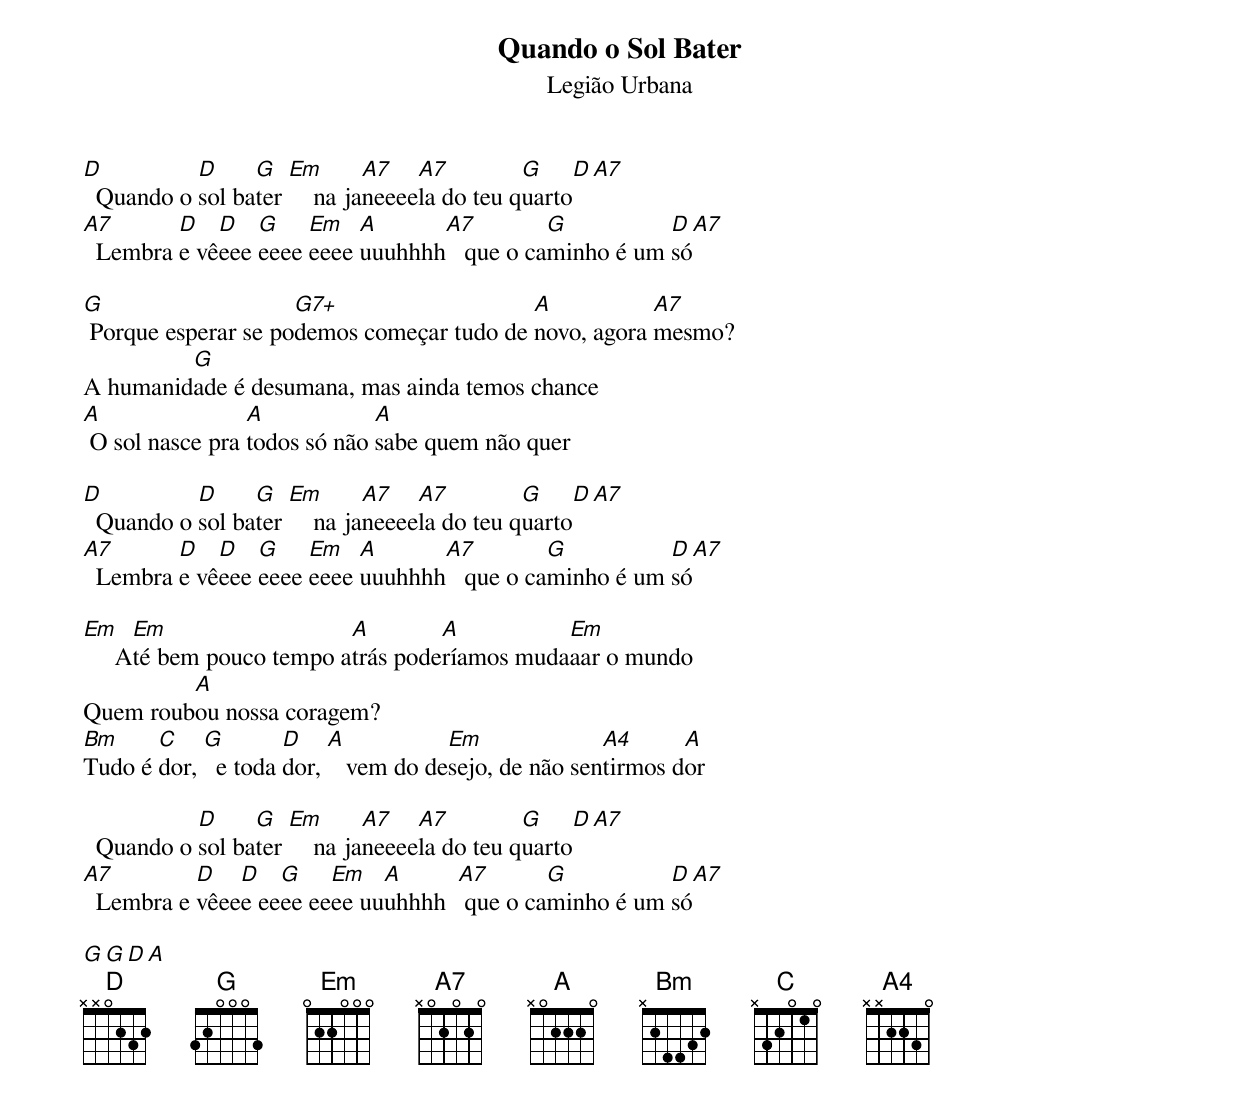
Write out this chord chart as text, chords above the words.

Quando o Sol Bater
Legião Urbana

D          D     G   Em       A7   A7         G      D  A7
  Quando o sol bater     na janeeeela do teu quarto
A7       D   D   G    Em   A      A7         G          D  A7
  Lembra e vêeee eeee eeee uuuhhhh   que o caminho é um só

G                    G7+                   A           A7
 Porque esperar se podemos começar tudo de novo, agora mesmo?
         G
A humanidade é desumana, mas ainda temos chance
A                A            A
 O sol nasce pra todos só não sabe quem não quer

D          D     G   Em       A7   A7         G      D  A7
  Quando o sol bater     na janeeeela do teu quarto
A7       D   D   G    Em   A      A7         G          D  A7
  Lembra e vêeee eeee eeee uuuhhhh   que o caminho é um só

Em    Em                  A        A          Em
     Até bem pouco tempo atrás poderíamos mudaaar o mundo
         A
Quem roubou nossa coragem?
Bm     C    G        D    A           Em              A4      A
Tudo é dor,   e toda dor,    vem do desejo, de não sentirmos dor

           D     G   Em       A7   A7         G      D  A7
  Quando o sol bater     na janeeeela do teu quarto
A7         D   D   G    Em   A      A7       G          D  A7
  Lembra e vêeee eeee eeee uuuhhhh   que o caminho é um só

G  G  D  A
